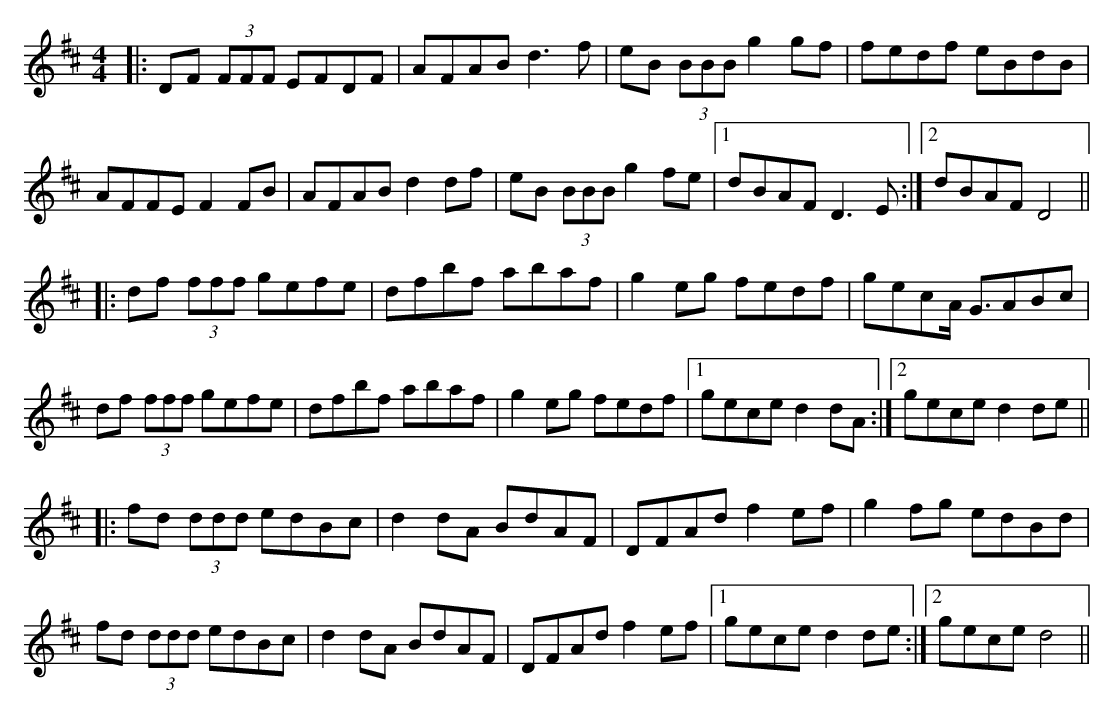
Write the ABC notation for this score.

X:1
M:4/4
K:D
|:DF (3FFF EFDF|AFAB d3 f|eB (3BBB g2 gf|fedf eBdB|
AFFE F2 FB|AFAB d2 df|eB (3BBB g2 fe|1 dBAF D3 E:|2 dBAF D4||
|:df (3fff gefe|dfbf abaf|g2 eg fedf|gecA <GABc|
df (3fff gefe|dfbf abaf|g2 eg fedf|1 gece d2 dA:|2 gece d2 de||
|:fd (3ddd edBc|d2 dA BdAF|DFAd f2 ef|g2 fg edBd|
fd (3ddd edBc|d2 dA BdAF|DFAd f2 ef|1 gece d2 de:|2 gece d4||
